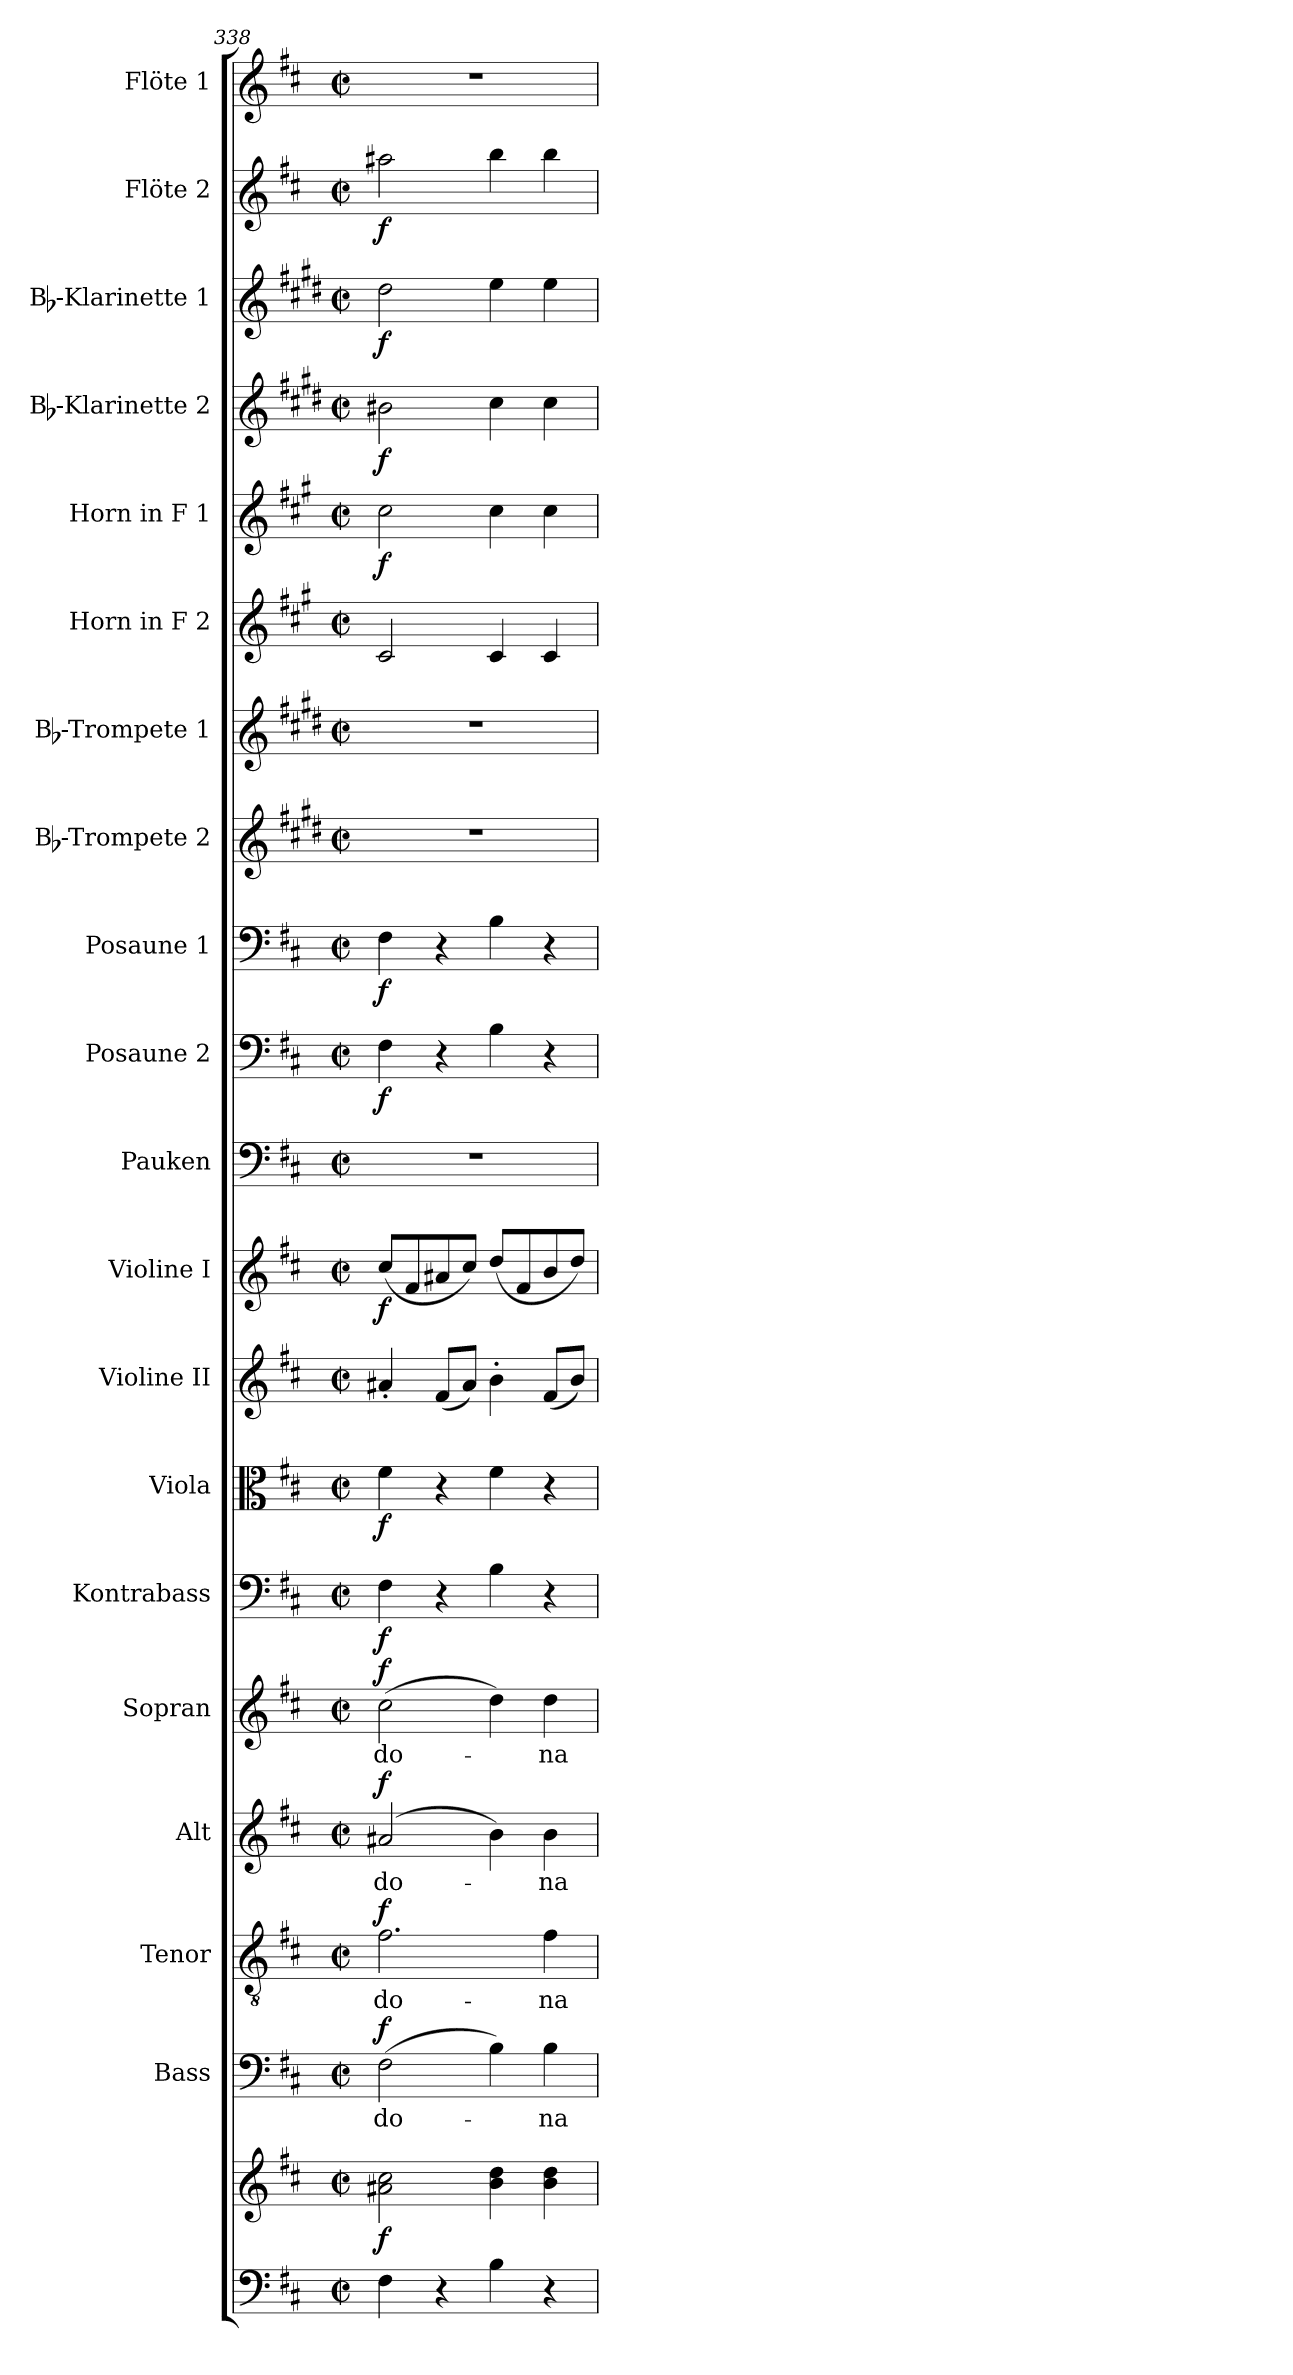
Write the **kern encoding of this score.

**kern	**kern	**dynam	**kern	**text	**dynam	**kern	**text	**dynam	**kern	**text	**dynam	**kern	**text	**dynam	**kern	**dynam	**kern	**dynam	**kern	**kern	**dynam	**kern	**kern	**dynam	**kern	**dynam	**kern	**kern	**kern	**kern	**dynam	**kern	**dynam	**kern	**dynam	**kern	**dynam	**kern
*part20	*part20	*part20	*part19	*part19	*part19	*part18	*part18	*part18	*part17	*part17	*part17	*part16	*part16	*part16	*part15	*part15	*part14	*part14	*part13	*part12	*part12	*part11	*part10	*part10	*part9	*part9	*part8	*part7	*part6	*part5	*part5	*part4	*part4	*part3	*part3	*part2	*part2	*part1
*staff21	*staff20	*staff20/21	*staff19	*staff19	*staff19	*staff18	*staff18	*staff18	*staff17	*staff17	*staff17	*staff16	*staff16	*staff16	*staff15	*staff15	*staff14	*staff14	*staff13	*staff12	*staff12	*staff11	*staff10	*staff10	*staff9	*staff9	*staff8	*staff7	*staff6	*staff5	*staff5	*staff4	*staff4	*staff3	*staff3	*staff2	*staff2	*staff1
*	*	*	*I"Bass	*	*	*I"Tenor	*	*	*I"Alt	*	*	*I"Sopran	*	*	*I"Kontrabass	*	*I"Viola	*	*I"Violine II	*I"Violine I	*	*I"Pauken	*I"Posaune 2	*	*I"Posaune 1	*	*I"Bb-Trompete 2	*I"Bb-Trompete 1	*I"Horn in F 2	*I"Horn in F 1	*	*I"Bb-Klarinette 2	*	*I"Bb-Klarinette 1	*	*I"Flöte 2	*	*I"Flöte 1
*	*	*	*I'B.	*	*	*I'T.	*	*	*I'A.	*	*	*I'S.	*	*	*I'Kb.	*	*I'Vla.	*	*I'Vl. II	*I'Vl. I	*	*I'Pk.	*I'Pos. 2	*	*I'Pos. 1	*	*I'Bb Trp. 2	*I'Bb Trp. 1	*	*	*	*I'Bb Kl. 2	*	*I'Bb Kl. 1	*	*I'Fl. 2	*	*I'Fl. 1
*clefF4	*clefG2	*	*clefF4	*	*	*clefGv2	*	*	*clefG2	*	*	*clefG2	*	*	*clefF4	*	*clefC3	*	*clefG2	*clefG2	*	*clefF4	*clefF4	*	*clefF4	*	*clefG2	*clefG2	*clefG2	*clefG2	*	*clefG2	*	*clefG2	*	*clefG2	*	*clefG2
*	*	*	*	*	*	*	*	*	*	*	*	*	*	*	*ITrd7c12	*	*	*	*	*	*	*	*	*	*	*	*ITrd1c2	*ITrd1c2	*ITrd4c7	*ITrd4c7	*	*ITrd1c2	*	*ITrd1c2	*	*	*	*
*k[f#c#]	*k[f#c#]	*	*k[f#c#]	*	*	*k[f#c#]	*	*	*k[f#c#]	*	*	*k[f#c#]	*	*	*k[f#c#]	*	*k[f#c#]	*	*k[f#c#]	*k[f#c#]	*	*k[f#c#]	*k[f#c#]	*	*k[f#c#]	*	*k[f#c#]	*k[f#c#]	*k[f#c#]	*k[f#c#]	*	*k[f#c#]	*	*k[f#c#]	*	*k[f#c#]	*	*k[f#c#]
*D:	*D:	*	*D:	*	*	*D:	*	*	*D:	*	*	*D:	*	*	*D:	*	*D:	*	*D:	*D:	*	*D:	*D:	*	*D:	*	*D:	*D:	*D:	*D:	*	*D:	*	*D:	*	*D:	*	*D:
*M2/2	*M2/2	*	*M2/2	*	*	*M2/2	*	*	*M2/2	*	*	*M2/2	*	*	*M2/2	*	*M2/2	*	*M2/2	*M2/2	*	*M2/2	*M2/2	*	*M2/2	*	*M2/2	*M2/2	*M2/2	*M2/2	*	*M2/2	*	*M2/2	*	*M2/2	*	*M2/2
*met(c|)	*met(c|)	*	*met(c|)	*	*	*met(c|)	*	*	*met(c|)	*	*	*met(c|)	*	*	*met(c|)	*	*met(c|)	*	*met(c|)	*met(c|)	*	*met(c|)	*met(c|)	*	*met(c|)	*	*met(c|)	*met(c|)	*met(c|)	*met(c|)	*	*met(c|)	*	*met(c|)	*	*met(c|)	*	*met(c|)
=338	=338	=338	=338	=338	=338	=338	=338	=338	=338	=338	=338	=338	=338	=338	=338	=338	=338	=338	=338	=338	=338	=338	=338	=338	=338	=338	=338	=338	=338	=338	=338	=338	=338	=338	=338	=338	=338	=338
!	!	!LO:DY:b	!	!LO:LY:b	!LO:DY:a	!	!LO:LY:b	!LO:DY:a	!	!LO:LY:b	!LO:DY:a	!	!LO:LY:b	!LO:DY:a	!	!LO:DY:b	!	!LO:DY:b	!	!	!LO:DY:b	!	!	!LO:DY:b	!	!LO:DY:b	!	!	!	!	!LO:DY:b	!	!LO:DY:b	!	!LO:DY:b	!	!LO:DY:b	!
4F#\	2a#X\ 2cc#\	f	(>2F#\	do-	f	2.f#\	do-	f	(2a#X/	do-	f	(>2cc#\	do-	f	4FF#\	f	4f#\	f	4a#X'</	(<8cc#/L	f	1r	4F#\	f	4F#\	f	1r	1r	2F#/	2f#\	f	2a#X\	f	2cc#\	f	2aa#X\	f	1r
.	.	.	.	.	.	.	.	.	.	.	.	.	.	.	.	.	.	.	.	8f#/	.	.	.	.	.	.	.	.	.	.	.	.	.	.	.	.	.	.
4r	.	.	.	.	.	.	.	.	.	.	.	.	.	.	4r	.	4r	.	(<8f#/L	8a#X/	.	.	4r	.	4r	.	.	.	.	.	.	.	.	.	.	.	.	.
.	.	.	.	.	.	.	.	.	.	.	.	.	.	.	.	.	.	.	8a#/J)	8cc#/J)	.	.	.	.	.	.	.	.	.	.	.	.	.	.	.	.	.	.
4B\	4b\ 4dd\	.	4B\)	.	.	.	.	.	4b\)	.	.	4dd\)	.	.	4BB\	.	4f#\	.	4b'>\	(<8dd/L	.	.	4B\	.	4B\	.	.	.	4F#/	4f#\	.	4b\	.	4dd\	.	4bb\	.	.
.	.	.	.	.	.	.	.	.	.	.	.	.	.	.	.	.	.	.	.	8f#/	.	.	.	.	.	.	.	.	.	.	.	.	.	.	.	.	.	.
!	!	!	!	!LO:LY:b	!	!	!LO:LY:b	!	!	!LO:LY:b	!	!	!LO:LY:b	!	!	!	!	!	!	!	!	!	!	!	!	!	!	!	!	!	!	!	!	!	!	!	!	!
4r	4b\ 4dd\	.	4B\	-na	.	4f#\	-na	.	4b\	-na	.	4dd\	-na	.	4r	.	4r	.	(<8f#/L	8b/	.	.	4r	.	4r	.	.	.	4F#/	4f#\	.	4b\	.	4dd\	.	4bb\	.	.
.	.	.	.	.	.	.	.	.	.	.	.	.	.	.	.	.	.	.	8b/J)	8dd/J)	.	.	.	.	.	.	.	.	.	.	.	.	.	.	.	.	.	.
=	=	=	=	=	=	=	=	=	=	=	=	=	=	=	=	=	=	=	=	=	=	=	=	=	=	=	=	=	=	=	=	=	=	=	=	=	=	=
*-	*-	*-	*-	*-	*-	*-	*-	*-	*-	*-	*-	*-	*-	*-	*-	*-	*-	*-	*-	*-	*-	*-	*-	*-	*-	*-	*-	*-	*-	*-	*-	*-	*-	*-	*-	*-	*-	*-
